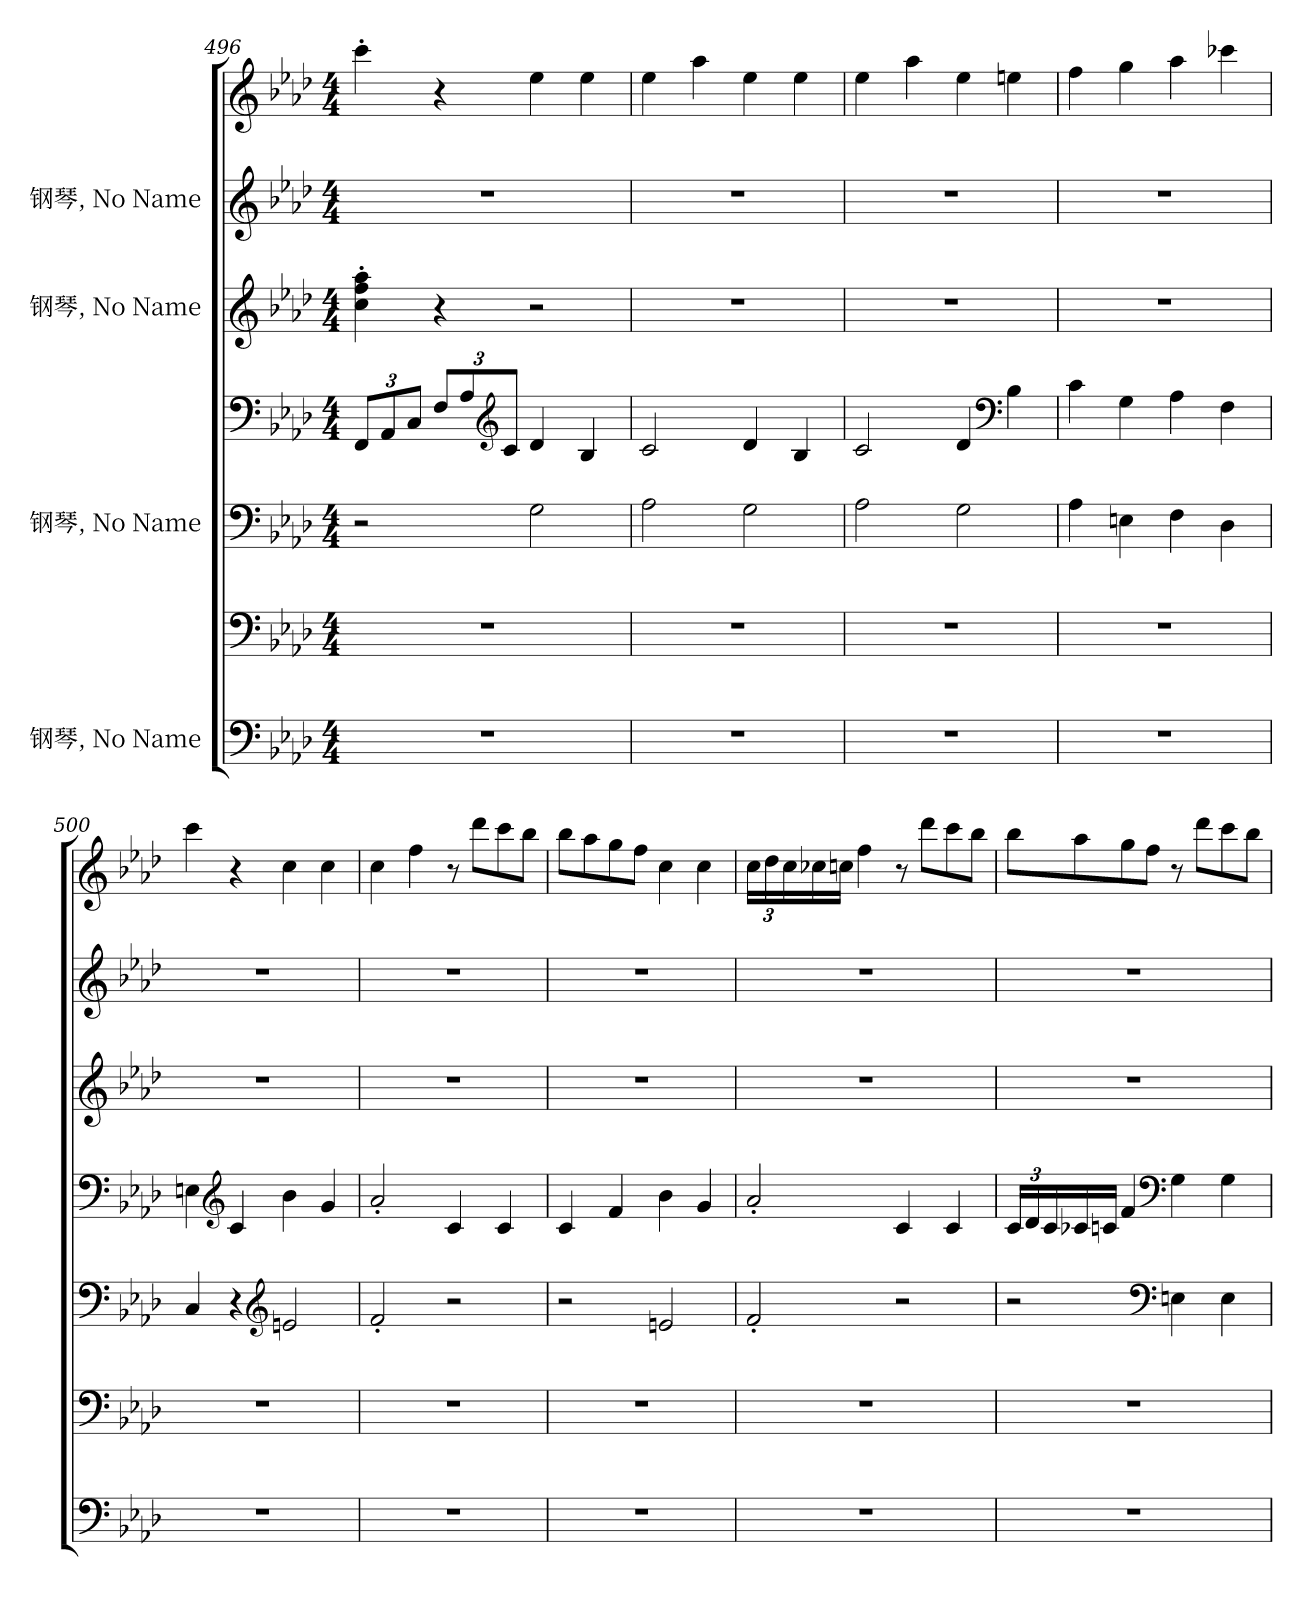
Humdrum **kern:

**kern	**kern	**kern	**kern	**kern	**kern	**kern
*part4	*part4	*part3	*part3	*part2	*part1	*part1
*staff7	*staff6	*staff5	*staff4	*staff3	*staff2	*staff1
*I"钢琴, No Name	*	*I"钢琴, No Name	*	*I"钢琴, No Name	*I"钢琴, No Name	*
*clefF4	*clefF4	*clefF4	*clefF4	*clefG2	*clefG2	*clefG2
*k[b-e-a-d-]	*k[b-e-a-d-]	*k[b-e-a-d-]	*k[b-e-a-d-]	*k[b-e-a-d-]	*k[b-e-a-d-]	*k[b-e-a-d-]
*M4/4	*M4/4	*M4/4	*M4/4	*M4/4	*M4/4	*M4/4
*MM203	*MM203	*MM203	*MM203	*MM203	*MM203	*MM203
*	*	*	*Xbrackettup	*	*	*
=496	=496	=496	=496	=496	=496	=496
1r	1r	2r	12FF/L	4cc\' 4ff\' 4aa-\'	1r	4ccc'\
.	.	.	12AA-/	.	.	.
.	.	.	12C/J	.	.	.
.	.	.	12F/L	4r	.	4r
.	.	.	12A-/	.	.	.
*	*	*	*clefG2	*	*	*
.	.	.	12c/J	.	.	.
*	*	*	*	*	*	*MM196
.	.	2G\	4d-/	2r	.	4ee-\
.	.	.	4B-/	.	.	4ee-\
=497	=497	=497	=497	=497	=497	=497
1r	1r	2A-\	2c/	1r	1r	4ee-\
.	.	.	.	.	.	4aa-\
*	*	*	*	*	*	*MM196
.	.	2G\	4d-/	.	.	4ee-\
.	.	.	4B-/	.	.	4ee-\
=498	=498	=498	=498	=498	=498	=498
1r	1r	2A-\	2c/	1r	1r	4ee-\
.	.	.	.	.	.	4aa-\
*	*	*	*	*	*	*MM196
.	.	2G\	4d-/	.	.	4ee-\
*	*	*	*clefF4	*	*	*
.	.	.	4B-\	.	.	4een\
=499	=499	=499	=499	=499	=499	=499
1r	1r	4A-\	4c\	1r	1r	4ff\
.	.	4En\	4G\	.	.	4gg\
.	.	4F\	4A-\	.	.	4aa-\
.	.	4D-\	4F\	.	.	4ccc-X\
!!LO:PB:g=z
=500	=500	=500	=500	=500	=500	=500
1r	1r	4C/	4En\	1r	1r	4ccc\
*	*	*	*clefG2	*	*	*
*	*	*	*	*	*	*MM190
.	.	4r	4c/	.	.	4r
*	*	*clefG2	*	*	*	*
*	*	*	*	*	*	*MM196
.	.	2en/	4b-\	.	.	4cc\
.	.	.	4g/	.	.	4cc\
=501	=501	=501	=501	=501	=501	=501
1r	1r	2f'/	2a-'/	1r	1r	4cc\
.	.	.	.	.	.	4ff\
*	*	*	*	*	*	*MM196
.	.	2r	4c/	.	.	8r
.	.	.	.	.	.	8ddd-\L
.	.	.	4c/	.	.	8ccc\
.	.	.	.	.	.	8bb-\J
=502	=502	=502	=502	=502	=502	=502
1r	1r	2r	4c/	1r	1r	8bb-\L
.	.	.	.	.	.	8aa-\
.	.	.	4f/	.	.	8gg\
.	.	.	.	.	.	8ff\J
*	*	*	*	*	*	*MM196
.	.	2en/	4b-\	.	.	4cc\
.	.	.	4g/	.	.	4cc\
=503	=503	=503	=503	=503	=503	=503
*	*	*	*	*	*	*Xbrackettup
*	*	*	*	*	*	*MM196
1r	1r	2f'/	2a-'/	1r	1r	24cc\LL
.	.	.	.	.	.	24dd-\
.	.	.	.	.	.	24cc\
.	.	.	.	.	.	16cc-X\
.	.	.	.	.	.	16ccn\JJ
.	.	.	.	.	.	4ff\
.	.	2r	4c/	.	.	8r
.	.	.	.	.	.	8ddd-\L
.	.	.	4c/	.	.	8ccc\
*	*	*	*	*	*	*MM192
.	.	.	.	.	.	8bb-\J
!!LO:PB:g=z
=504	=504	=504	=504	=504	=504	=504
1r	1r	2r	24c/LL	1r	1r	8bb-\L
.	.	.	24d-/	.	.	.
.	.	.	24c/	.	.	.
.	.	.	16c-X/	.	.	8aa-\
.	.	.	16cn/JJ	.	.	.
.	.	.	4f/	.	.	8gg\
.	.	.	.	.	.	8ff\J
*	*	*clefF4	*clefF4	*	*	*
.	.	4En\	4G\	.	.	8r
.	.	.	.	.	.	8ddd-\L
.	.	4E\	4G\	.	.	8ccc\
.	.	.	.	.	.	8bb-\J
=	=	=	=	=	=	=
*-	*-	*-	*-	*-	*-	*-
